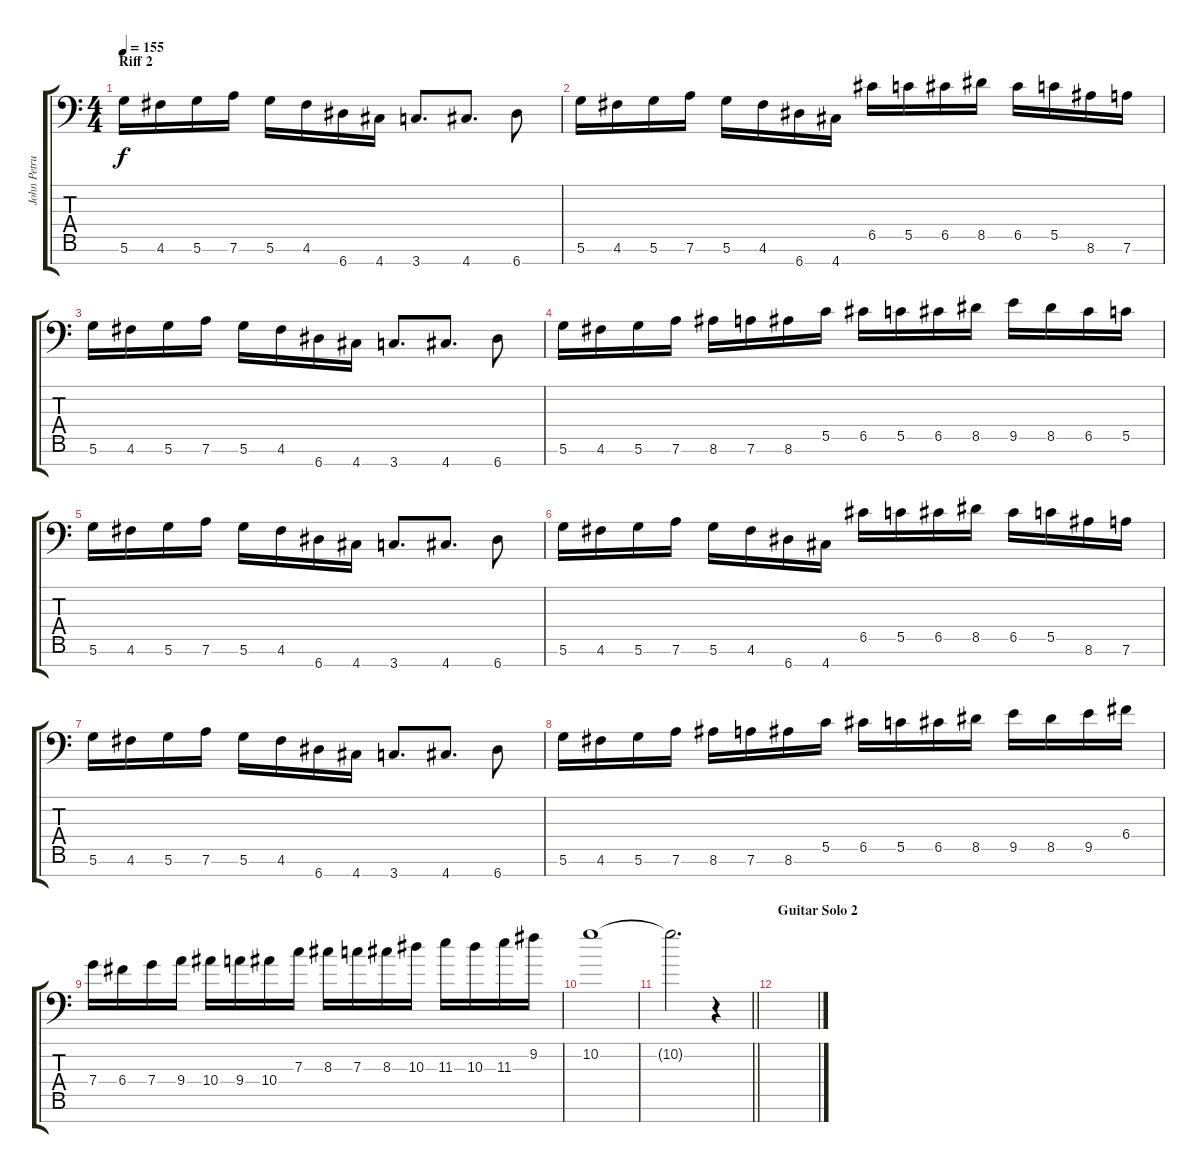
\track ("John Petrucci (Rhythm)" "John Petru") {instrument distortionguitar}
\staff {score tabs}
\tuning (D4 A3 F3 C3 G2 D2 A1) {hide}
\ts (4 4)
\section ("" "Riff 2")
\tempo 155
\clef f4
\ks c
5.6.16{dy f} 4.6.16 5.6.16 7.6.16 5.6.16 4.6.16 6.7.16 4.7.16 3.7.8{d} 4.7.8{d} 6.7.8 |
5.6.16 4.6.16 5.6.16 7.6.16 5.6.16 4.6.16 6.7.16 4.7.16 6.5.16 5.5.16 6.5.16 8.5.16 6.5.16 5.5.16 8.6.16 7.6.16 |
5.6.16 4.6.16 5.6.16 7.6.16 5.6.16 4.6.16 6.7.16 4.7.16 3.7.8{d} 4.7.8{d} 6.7.8 |
5.6.16 4.6.16 5.6.16 7.6.16 8.6.16 7.6.16 8.6.16 5.5.16 6.5.16 5.5.16 6.5.16 8.5.16 9.5.16 8.5.16 6.5.16 5.5.16 |
5.6.16 4.6.16 5.6.16 7.6.16 5.6.16 4.6.16 6.7.16 4.7.16 3.7.8{d} 4.7.8{d} 6.7.8 |
5.6.16 4.6.16 5.6.16 7.6.16 5.6.16 4.6.16 6.7.16 4.7.16 6.5.16 5.5.16 6.5.16 8.5.16 6.5.16 5.5.16 8.6.16 7.6.16 |
5.6.16 4.6.16 5.6.16 7.6.16 5.6.16 4.6.16 6.7.16 4.7.16 3.7.8{d} 4.7.8{d} 6.7.8 |
5.6.16 4.6.16 5.6.16 7.6.16 8.6.16 7.6.16 8.6.16 5.5.16 6.5.16 5.5.16 6.5.16 8.5.16 9.5.16 8.5.16 9.5.16 6.4.16 |
7.4.16 6.4.16 7.4.16 9.4.16 10.4.16 9.4.16 10.4.16 7.3.16 8.3.16 7.3.16 8.3.16 10.3.16 11.3.16 10.3.16 11.3.16 9.2.16 |
10.2.1 |
\barLineRight lightlight
10.2{t}.2{d} r.4 |
\section ("" "Guitar Solo 2")
